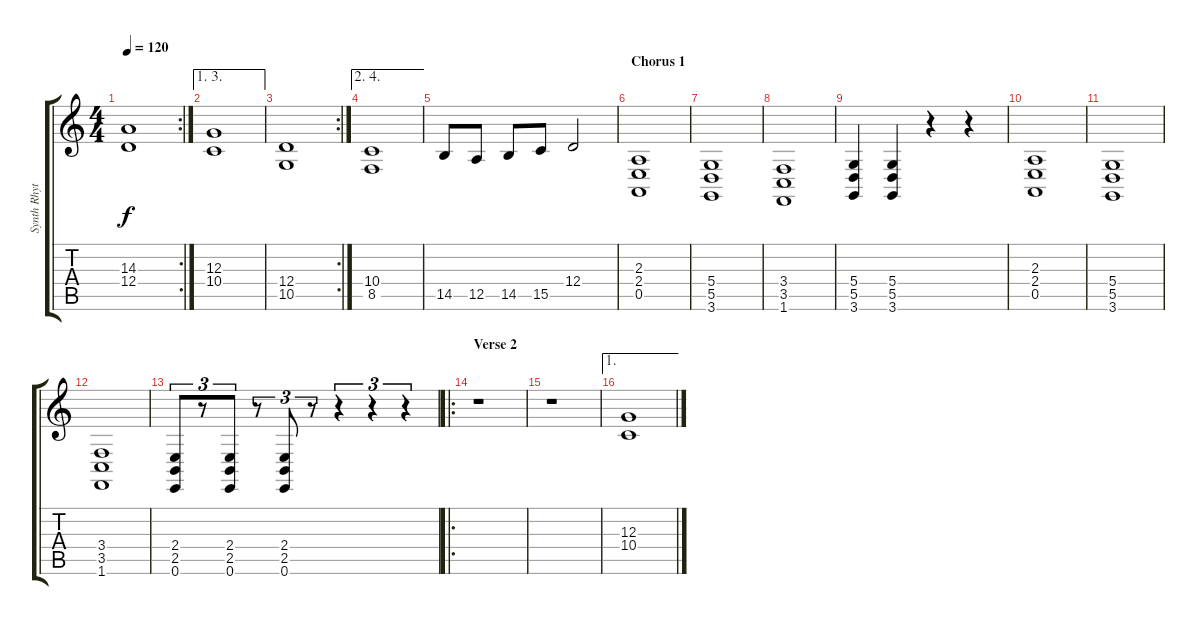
\track ("Synth Rhytmn" "Synth Rhyt") {instrument stringensemble1}
\staff {score tabs}
\tuning (E4 B3 G3 D3 A2 E2) {hide}
\rc 2
\ts (4 4)
\tempo 120
\clef g2
\ks c
(14.3 12.4).1{dy f} |
\ae (1 3)
(12.3 10.4).1 |
\rc 2
(12.4 10.5).1 |
\ae (2 4)
(10.4 8.5).1 |
14.5.8 12.5.8 14.5.8 15.5.8 12.4.2 |
\section ("" "Chorus 1")
(2.3 2.4 0.5).1 |
(5.4 5.5 3.6).1 |
(3.4 3.5 1.6).1 |
(5.4 5.5 3.6).4 (5.4 5.5 3.6).4 r.4 r.4 |
(2.3 2.4 0.5).1 |
(5.4 5.5 3.6).1 |
(3.4 3.5 1.6).1 |
(2.4 2.5 0.6).8{tu (3 2)} r.8{tu (3 2)} (2.4 2.5 0.6).8{tu (3 2)} r.8{tu (3 2)} (2.4 2.5 0.6).8{tu (3 2)} r.8{tu (3 2)} r.4{tu (3 2)} r.4{tu (3 2)} r.4{tu (3 2)} |
\ro
\section ("" "Verse 2")
r.1 |
r.1 |
\ae 1
(12.3 10.4).1
